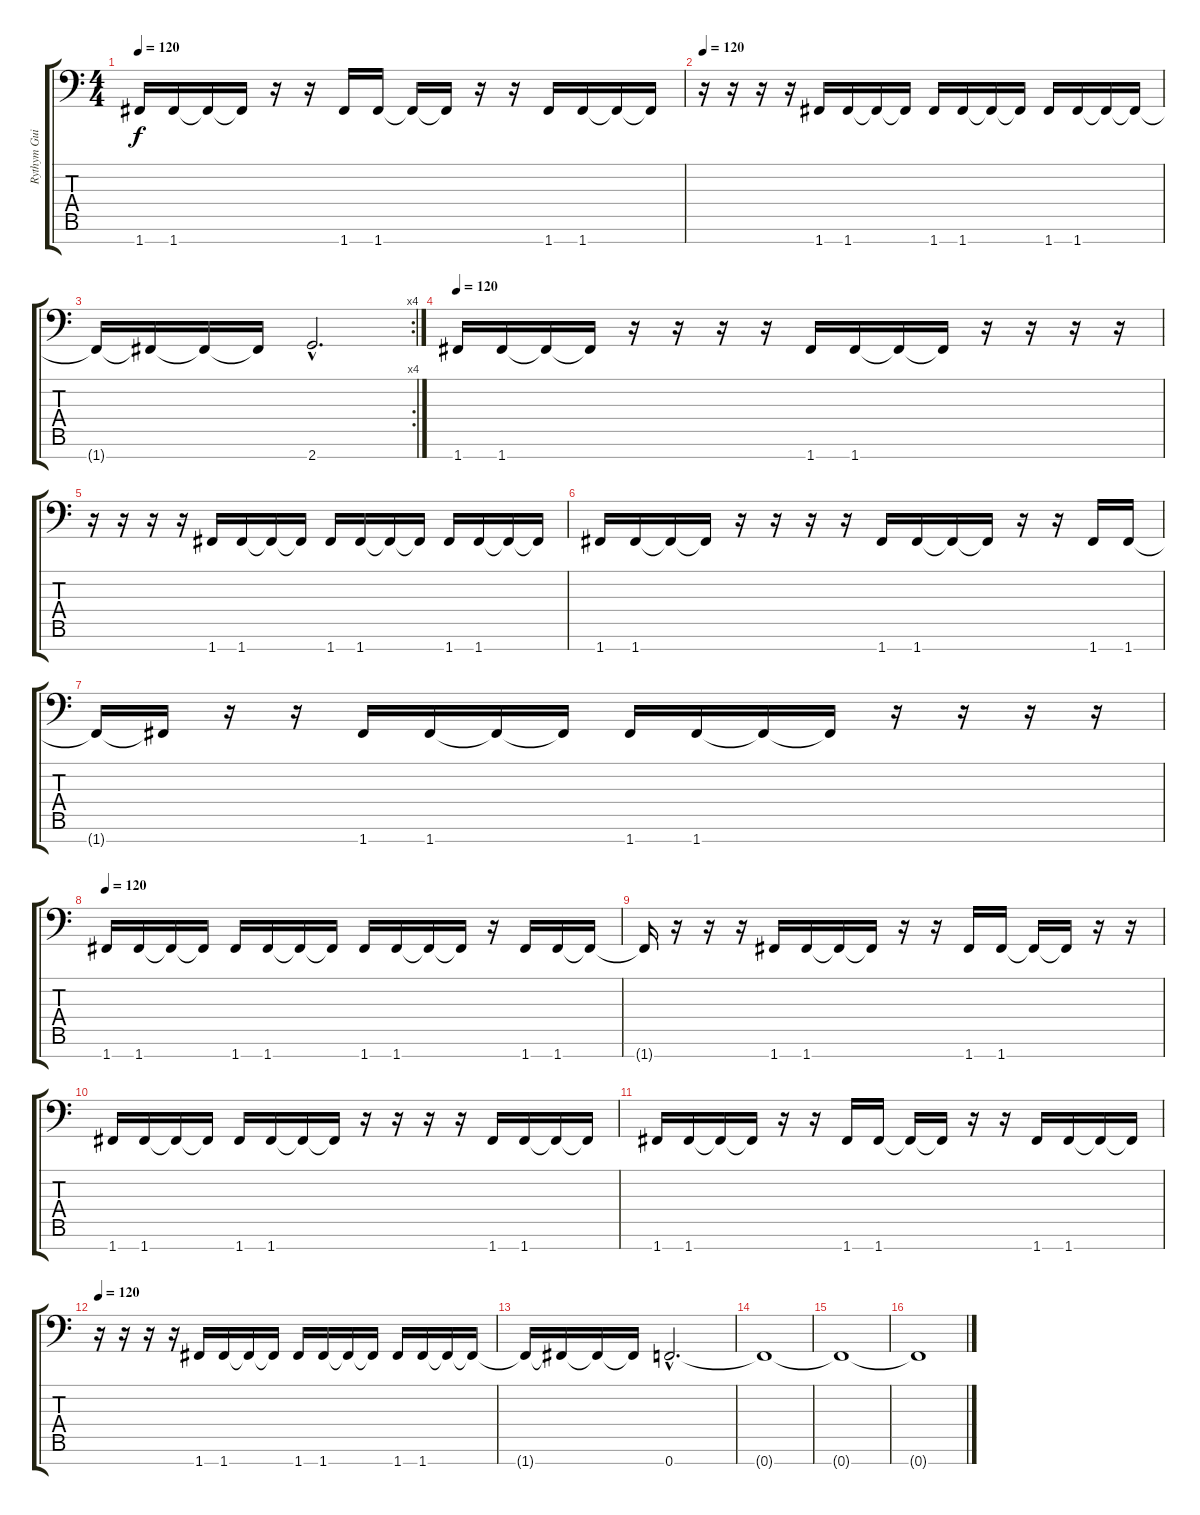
\track ("Rythym Guitar 1 (Tuned To F)" "Rythym Gui") {instrument distortionguitar}
\staff {score tabs}
\tuning (Bb3 Gb3 Db3 Ab2 Eb2 Bb1 F1) {hide}
\ts (4 4)
\tempo 120
\clef f4
\ks c
1.7.16{dy f} 1.7.16 1.7{t}.16 1.7{t}.16 r.16 r.16 1.7.16 1.7.16 1.7{t}.16 1.7{t}.16 r.16 r.16 1.7.16 1.7.16 1.7{t}.16 1.7{t}.16 |
\tempo 120
r.16 r.16 r.16 r.16 1.7.16 1.7.16 1.7{t}.16 1.7{t}.16 1.7.16 1.7.16 1.7{t}.16 1.7{t}.16 1.7.16 1.7.16 1.7{t}.16 1.7{t}.16 |
\rc 4
1.7{t}.16 1.7{t}.16 1.7{t}.16 1.7{t}.16 2.7{hac}.2{d} |
\tempo 120
1.7.16 1.7.16 1.7{t}.16 1.7{t}.16 r.16 r.16 r.16 r.16 1.7.16 1.7.16 1.7{t}.16 1.7{t}.16 r.16 r.16 r.16 r.16 |
r.16 r.16 r.16 r.16 1.7.16 1.7.16 1.7{t}.16 1.7{t}.16 1.7.16 1.7.16 1.7{t}.16 1.7{t}.16 1.7.16 1.7.16 1.7{t}.16 1.7{t}.16 |
1.7.16 1.7.16 1.7{t}.16 1.7{t}.16 r.16 r.16 r.16 r.16 1.7.16 1.7.16 1.7{t}.16 1.7{t}.16 r.16 r.16 1.7.16 1.7.16 |
1.7{t}.16 1.7{t}.16 r.16 r.16 1.7.16 1.7.16 1.7{t}.16 1.7{t}.16 1.7.16 1.7.16 1.7{t}.16 1.7{t}.16 r.16 r.16 r.16 r.16 |
\tempo 120
1.7.16 1.7.16 1.7{t}.16 1.7{t}.16 1.7.16 1.7.16 1.7{t}.16 1.7{t}.16 1.7.16 1.7.16 1.7{t}.16 1.7{t}.16 r.16 1.7.16 1.7.16 1.7{t}.16 |
1.7{t}.16 r.16 r.16 r.16 1.7.16 1.7.16 1.7{t}.16 1.7{t}.16 r.16 r.16 1.7.16 1.7.16 1.7{t}.16 1.7{t}.16 r.16 r.16 |
1.7.16 1.7.16 1.7{t}.16 1.7{t}.16 1.7.16 1.7.16 1.7{t}.16 1.7{t}.16 r.16 r.16 r.16 r.16 1.7.16 1.7.16 1.7{t}.16 1.7{t}.16 |
1.7.16 1.7.16 1.7{t}.16 1.7{t}.16 r.16 r.16 1.7.16 1.7.16 1.7{t}.16 1.7{t}.16 r.16 r.16 1.7.16 1.7.16 1.7{t}.16 1.7{t}.16 |
\tempo 120
r.16 r.16 r.16 r.16 1.7.16 1.7.16 1.7{t}.16 1.7{t}.16 1.7.16 1.7.16 1.7{t}.16 1.7{t}.16 1.7.16 1.7.16 1.7{t}.16 1.7{t}.16 |
1.7{t}.16 1.7{t}.16 1.7{t}.16 1.7{t}.16 0.7{hac}.2{d} |
0.7{t}.1 |
0.7{t}.1 |
0.7{t}.1
